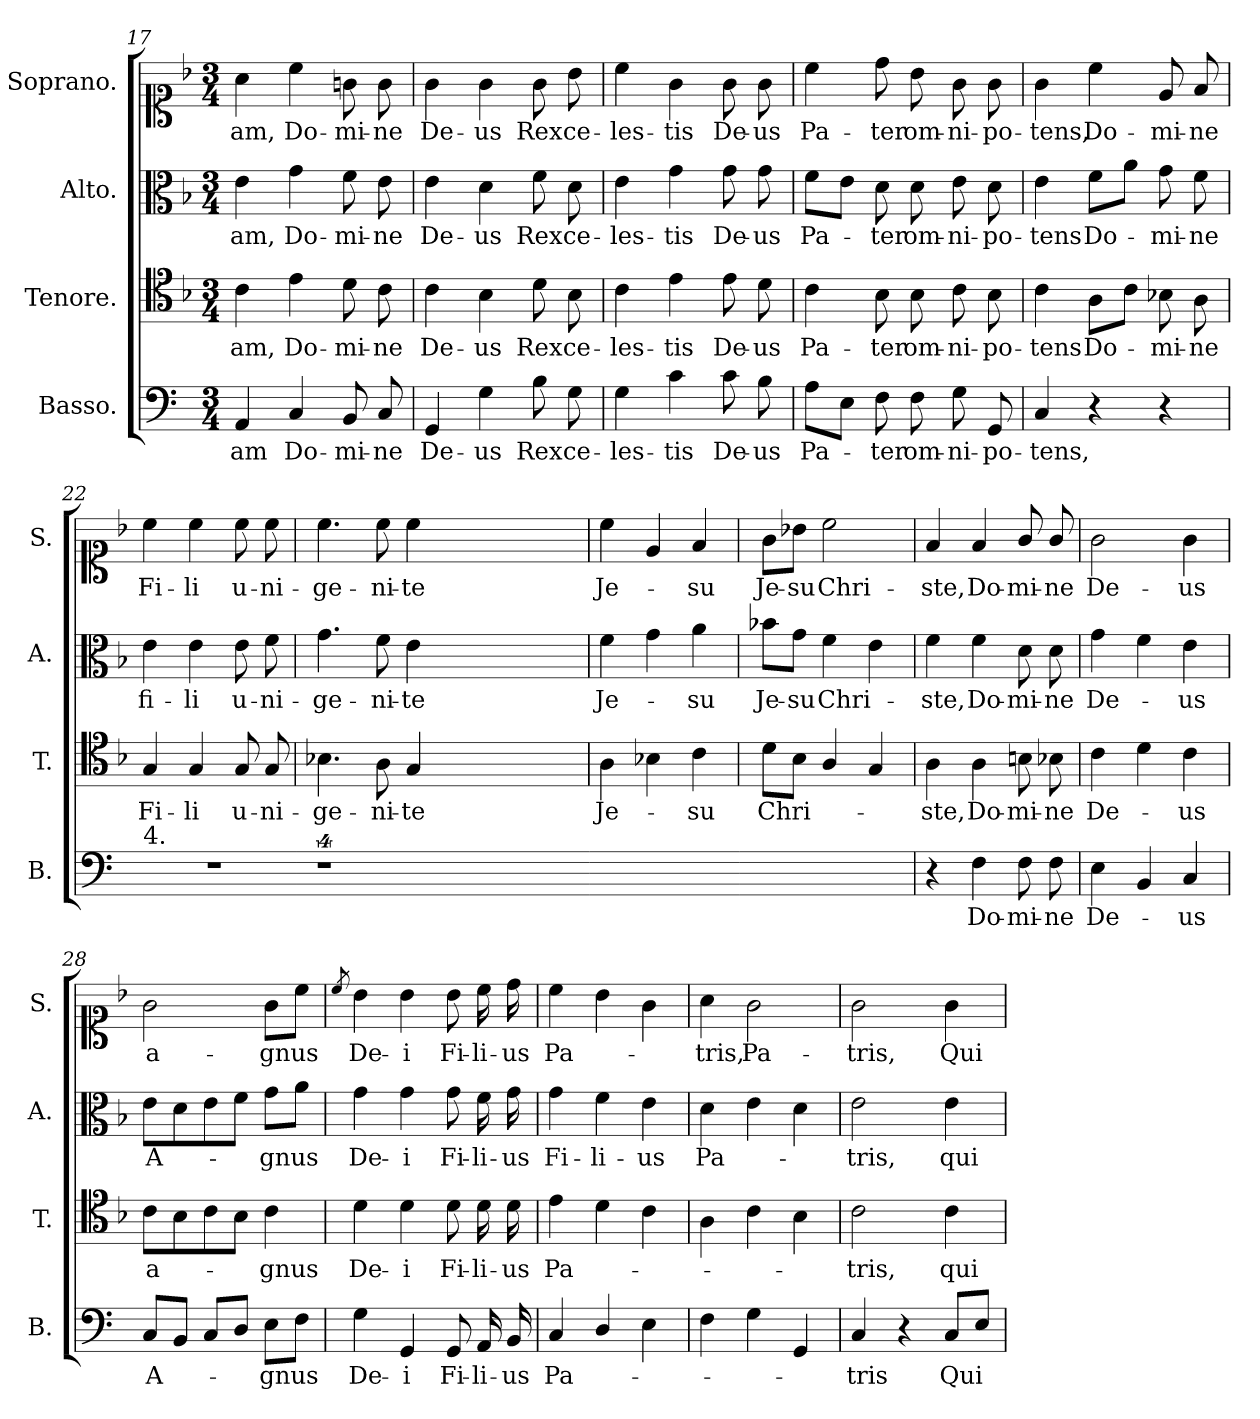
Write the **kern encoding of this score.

**kern	**text	**kern	**text	**kern	**text	**kern	**text
*part4	*part4	*part3	*part3	*part2	*part2	*part1	*part1
*staff4	*staff4	*staff3	*staff3	*staff2	*staff2	*staff1	*staff1
*I"Basso.	*	*I"Tenore.	*	*I"Alto.	*	*I"Soprano.	*
*I'B.	*	*I'T.	*	*I'A.	*	*I'S.	*
*clefF4	*	*clefC4	*	*clefC3	*	*clefC1	*
*k[]	*	*k[b-]	*	*k[b-]	*	*k[b-]	*
*M3/4	*	*M3/4	*	*M3/4	*	*M3/4	*
=17	=17	=17	=17	=17	=17	=17	=17
4AA/	-am	4c\	-am,	4e\	-am,	4a\	-am,
4C/	Do-	4e\	Do-	4g\	Do-	4cc\	Do-
8BB/	-mi-	8d\	-mi-	8f\	-mi-	8gn\	-mi-
8C/	-ne	8c\	-ne	8e\	-ne	8g\	-ne
=18	=18	=18	=18	=18	=18	=18	=18
4GG/	De-	4c\	De-	4e\	De-	4g\	De-
4G\	-us	4B-\	-us	4d\	-us	4g\	-us
8B\	Rex	8d\	Rex	8f\	Rex	8g\	Rex
8G\	ce-	8B-\	ce-	8d\	ce-	8b-\	ce-
=19	=19	=19	=19	=19	=19	=19	=19
4G\	-les-	4c\	-les-	4e\	-les-	4cc\	-les-
4c\	-tis	4e\	-tis	4g\	-tis	4g\	-tis
8c\	De-	8e\	De-	8g\	De-	8g\	De-
8B\	-us	8d\	-us	8g\	-us	8g\	-us
=20	=20	=20	=20	=20	=20	=20	=20
8A\L	Pa-	4c\	Pa-	8f\L	Pa-	4cc\	Pa-
8E\J	.	.	.	8e\J	.	.	.
8F\	-ter	8B-\	-ter	8d\	-ter	8dd\	-ter
8F\	om-	8B-\	om-	8d\	om-	8b-\	om-
8G\	-ni-	8c\	-ni-	8e\	-ni-	8g\	-ni-
8GG/	-po-	8B-\	-po-	8d\	-po-	8g\	-po-
=21	=21	=21	=21	=21	=21	=21	=21
4C/	-tens,	4c\	-tens	4e\	-tens	4g\	-tens,
4r	.	8A\L	Do-	8f\L	Do-	4cc\	Do-
.	.	8c\J	.	8a\J	.	.	.
4r	.	8B-X\	-mi-	8g\	-mi-	8e/	-mi-
.	.	8A\	-ne	8f\	-ne	8f/	-ne
=22	=22	=22	=22	=22	=22	=22	=22
!LO:TX:a:t=4.	!	!	!	!	!	!	!
2.r	.	4G/	Fi-	4e\	fi-	4cc\	Fi-
.	.	4G/	-li	4e\	-li	4cc\	-li
.	.	8G/	u-	8e\	u-	8cc\	u-
.	.	8G/	-ni-	8f\	-ni-	8cc\	-ni-
=23-	=23	=23	=23	=23	=23	=23	=23
4%9r	.	4.B-X\	-ge-	4.g\	-ge-	4.cc\	-ge-
.	.	8A\	-ni-	8f\	-ni-	8cc\	-ni-
.	.	4G/	-te	4e\	-te	4cc\	-te
.	.	1.ryy	.	1.ryy	.	1.ryy	.
=24-	=24	=24	=24	=24	=24	=24	=24
2.ryy	.	4A\	Je-	4f\	Je-	4cc\	Je-
.	.	4B-X\	.	4g\	.	4e/	.
.	.	4c\	-su	4a\	-su	4f/	-su
=25-	=25	=25	=25	=25	=25	=25	=25
2.ryy	.	8d\L	Chri-	8b-X\L	Je-	8g\L	Je-
.	.	8B-\J	.	8g\J	-su	8b-X\J	-su
.	.	4A/	.	4f\	Chri-	2cc\	Chri-
.	.	4G/	.	4e\	.	.	.
=26	=26	=26	=26	=26	=26	=26	=26
4r	.	4A\	-ste,	4f\	-ste,	4f/	-ste,
4F\	Do-	4A\	Do-	4f\	Do-	4f/	Do-
8F\	-mi-	8Bn\	-mi-	8d\	-mi-	8g/	-mi-
8F\	-ne	8B-X\	-ne	8d\	-ne	8g/	-ne
=27	=27	=27	=27	=27	=27	=27	=27
4E\	De-	4c\	De-	4g\	De-	2g\	De-
4BB/	.	4d\	.	4f\	.	.	.
4C/	-us	4c\	-us	4e\	-us	4g\	-us
=28	=28	=28	=28	=28	=28	=28	=28
8C/L	A-	8c\L	a-	8e\L	A-	2g\	a-
8BB/J	.	8B-\	.	8d\	.	.	.
8C/L	.	8c\	.	8e\	.	.	.
8D/J	.	8B-\J	.	8f\J	.	.	.
8E\L	-gnus	4c\	-gnus	8g\L	-gnus	8g\L	-gnus
8F\J	.	.	.	8a\J	.	8cc\J	.
=29	=29	=29	=29	=29	=29	=29	=29
.	.	.	.	.	.	8qcc/	.
4G\	De-	4d\	De-	4g\	De-	4b-\	De-
4GG/	-i	4d\	-i	4g\	-i	4b-\	-i
8GG/	Fi-	8d\	Fi-	8g\	Fi-	8b-\	Fi-
16AA/	-li-	16d\	-li-	16f\	-li-	16cc\	-li-
16BB/	-us	16d\	-us	16g\	-us	16dd\	-us
=30	=30	=30	=30	=30	=30	=30	=30
4C/	Pa-	4e\	Pa-	4g\	Fi-	4cc\	Pa-
4D/	.	4d\	.	4f\	-li-	4b-\	.
4E\	.	4c\	.	4e\	-us	4g\	.
=31	=31	=31	=31	=31	=31	=31	=31
4F\	.	4A\	.	4d\	Pa-	4a\	-tris,
4G\	.	4c\	.	4e\	.	2g\	Pa-
4GG/	.	4B-\	.	4d\	.	.	.
=32	=32	=32	=32	=32	=32	=32	=32
4C/	-tris	2c\	-tris,	2e\	-tris,	2g\	-tris,
4r	.	.	.	.	.	.	.
8C/L	Qui	4c\	qui	4e\	qui	4g\	Qui
8E/J	.	.	.	.	.	.	.
=	=	=	=	=	=	=	=
*-	*-	*-	*-	*-	*-	*-	*-
